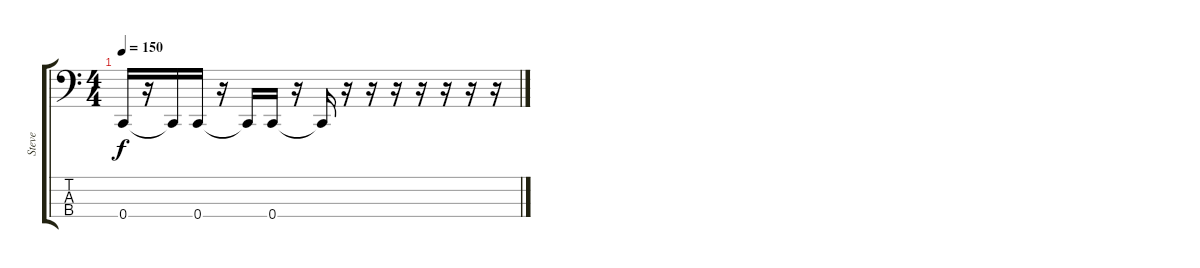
\track ("Steve" "Steve") {instrument electricbassfinger}
\staff {score tabs}
\tuning (F2 C2 G1 C1) {hide}
\ts (4 4)
\tempo 150
\clef f4
\ks c
0.4.16{dy f} r.16 0.4{t}.16 0.4.16 r.16 0.4{t}.16 0.4.16 r.16 0.4{t}.16 r.16 r.16 r.16 r.16 r.16 r.16 r.16
